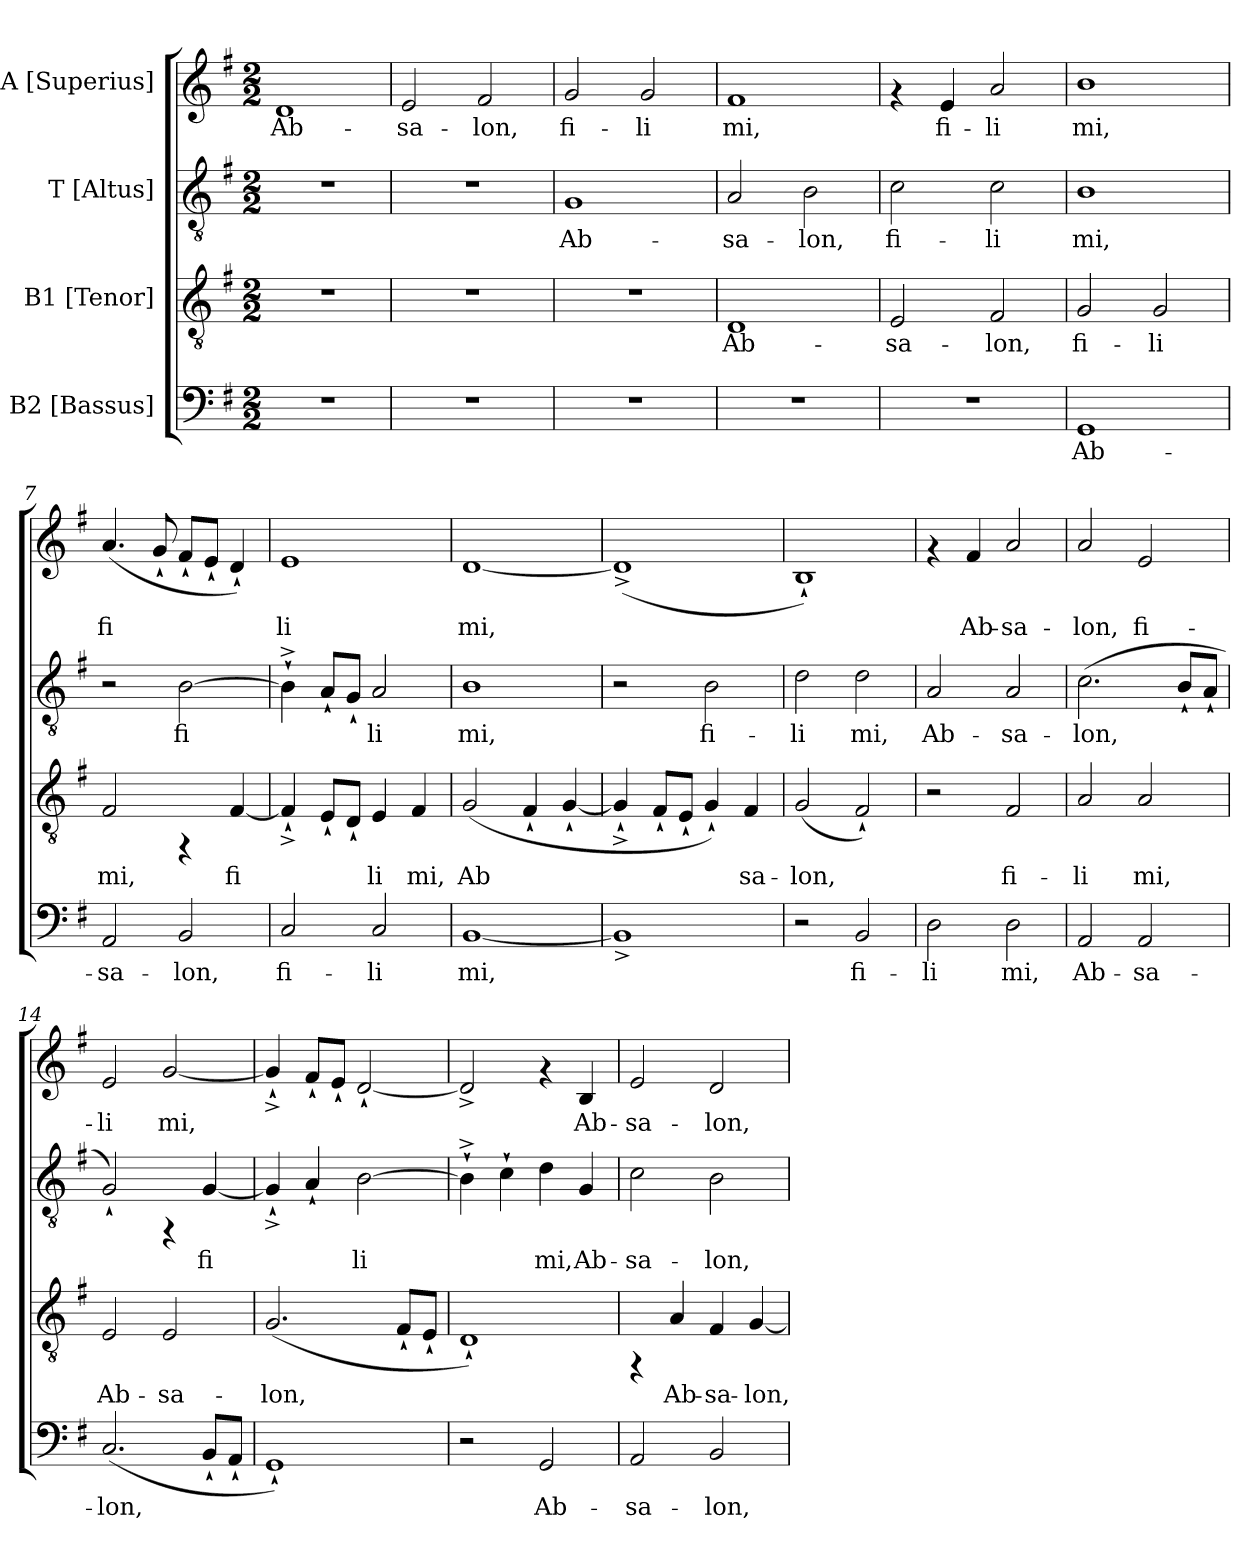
**kern	**text	**kern	**text	**kern	**text	**kern	**text
*part4	*part4	*part3	*part3	*part2	*part2	*part1	*part1
*staff4	*staff4	*staff3	*staff3	*staff2	*staff2	*staff1	*staff1
*I"B2 [Bassus]	*	*I"B1 [Tenor]	*	*I"T [Altus]	*	*I"A [Superius]	*
!!LO:PB:g=z
*stria5	*	*stria5	*	*stria5	*	*stria5	*
*clefF4	*	*clefGv2	*	*clefGv2	*	*clefG2	*
*k[f#]	*	*k[f#]	*	*k[f#]	*	*k[f#]	*
*G:	*	*G:	*	*G:	*	*G:	*
*M2/2	*	*M2/2	*	*M2/2	*	*M2/2	*
=1	=1	=1	=1	=1	=1	=1	=1
!	!	!	!	!	!	!	!LO:LY:b
1r	.	1r	.	1r	.	1d	Ab-
=2	=2	=2	=2	=2	=2	=2	=2
!	!	!	!	!	!	!	!LO:LY:b
1r	.	1r	.	1r	.	2e/	-sa-
!	!	!	!	!	!	!	!LO:LY:b
.	.	.	.	.	.	2f#/	-lon,
=3	=3	=3	=3	=3	=3	=3	=3
!	!	!	!	!	!LO:LY:b	!	!LO:LY:b
1r	.	1r	.	1G	Ab-	2g/	fi-
!	!	!	!	!	!	!	!LO:LY:b
.	.	.	.	.	.	2g/	-li
=4	=4	=4	=4	=4	=4	=4	=4
!	!	!	!LO:LY:b	!	!LO:LY:b	!	!LO:LY:b
1r	.	1D	Ab-	2A/	-sa-	1f#	mi,
!	!	!	!	!	!LO:LY:b	!	!
.	.	.	.	2B\	-lon,	.	.
=5	=5	=5	=5	=5	=5	=5	=5
!	!	!	!LO:LY:b	!	!LO:LY:b	!	!
1r	.	2E/	-sa-	2c\	fi-	4rf	.
!	!	!	!	!	!	!	!LO:LY:b
.	.	.	.	.	.	4e/	fi-
!	!	!	!LO:LY:b	!	!LO:LY:b	!	!LO:LY:b
.	.	2F#/	-lon,	2c\	-li	2a/	-li
=6	=6	=6	=6	=6	=6	=6	=6
!	!LO:LY:b	!	!LO:LY:b	!	!LO:LY:b	!	!LO:LY:b
1GG	Ab-	2G/	fi-	1B	mi,	1b	mi,
!	!	!	!LO:LY:b	!	!	!	!
.	.	2G/	-li	.	.	.	.
=7	=7	=7	=7	=7	=7	=7	=7
!	!LO:LY:b	!	!LO:LY:b	!	!	!	!LO:LY:b
2AA/	-sa-	2F#/	mi,	2r	.	(>4.a/	fi-
!	!	!	!	!	!	!	!LO:LY:b
.	.	.	.	.	.	8g`</	--
!	!LO:LY:b	!	!	!	!LO:LY:b	!	!LO:LY:b
2BB/	-lon,	4rFF	.	[>2B\	fi-	8f#`</L	--
!	!	!	!	!	!	!	!LO:LY:b
.	.	.	.	.	.	8e`</J	--
!	!	!	!LO:LY:b	!	!	!	!LO:LY:b
.	.	[<4F#/	fi-	.	.	4d`</)	--
!!LO:LB:g=z
=8	=8	=8	=8	=8	=8	=8	=8
!	!LO:LY:b	!	!LO:LY:b	!	!LO:LY:b	!	!LO:LY:b
2C/	fi-	4F#^>`</]	-	4B^>`>\]	-	1e	-li
!	!	!	!LO:LY:b	!	!LO:LY:b	!	!
.	.	8E`</L	.	8A`</L	.	.	.
!	!	!	!LO:LY:b	!	!LO:LY:b	!	!
.	.	8D`</J	.	8G`</J	.	.	.
!	!LO:LY:b	!	!LO:LY:b	!	!LO:LY:b	!	!
2C/	-li	4E/	li	2A/	li	.	.
!	!	!	!LO:LY:b	!	!	!	!
.	.	4F#/	mi,	.	.	.	.
=9	=9	=9	=9	=9	=9	=9	=9
!	!LO:LY:b	!	!LO:LY:b	!	!LO:LY:b	!	!LO:LY:b
[<1BB	mi,	(>2G/	Ab-	1B	mi,	[<1d	mi,
!	!	!	!LO:LY:b	!	!	!	!
.	.	4F#`</	--	.	.	.	.
!	!	!	!LO:LY:b	!	!	!	!
.	.	[<4G`</	--	.	.	.	.
=10	=10	=10	=10	=10	=10	=10	=10
!	!	!	!LO:LY:b	!	!	!	!
1BB^<]	.	4G^>`</]	-	2r	.	(>1d^<]	.
!	!	!	!LO:LY:b	!	!	!	!
.	.	8F#`</L	.	.	.	.	.
!	!	!	!LO:LY:b	!	!	!	!
.	.	8E`</J	.	.	.	.	.
!	!	!	!LO:LY:b	!	!LO:LY:b	!	!
.	.	4G`</)	.	2B\	fi-	.	.
!	!	!	!LO:LY:b	!	!	!	!
.	.	4F#/	sa-	.	.	.	.
=11	=11	=11	=11	=11	=11	=11	=11
!	!	!	!LO:LY:b	!	!LO:LY:b	!	!
2r	.	(>2G/	-lon,	2d\	-li	1B`<)	.
!	!LO:LY:b	!	!LO:LY:b	!	!LO:LY:b	!	!
2BB/	fi-	2F#`</)	.	2d\	mi,	.	.
=12	=12	=12	=12	=12	=12	=12	=12
!	!LO:LY:b	!	!	!	!LO:LY:b	!	!
2D\	-li	2r	.	2A/	Ab-	4rf	.
!	!	!	!	!	!	!	!LO:LY:b
.	.	.	.	.	.	4f#/	Ab-
!	!LO:LY:b	!	!LO:LY:b	!	!LO:LY:b	!	!LO:LY:b
2D\	mi,	2F#/	fi-	2A/	-sa-	2a/	-sa-
=13	=13	=13	=13	=13	=13	=13	=13
!	!LO:LY:b	!	!LO:LY:b	!	!LO:LY:b	!	!LO:LY:b
2AA/	Ab-	2A/	-li	(>2.c\	-lon,	2a/	-lon,
!	!LO:LY:b	!	!LO:LY:b	!	!	!	!LO:LY:b
2AA/	-sa-	2A/	mi,	.	.	2e/	fi-
!	!	!	!	!	!LO:LY:b	!	!
.	.	.	.	8B`</L	.	.	.
!	!	!	!	!	!LO:LY:b	!	!
.	.	.	.	8A`</J	.	.	.
!!LO:LB:g=z
=14	=14	=14	=14	=14	=14	=14	=14
!	!LO:LY:b	!	!LO:LY:b	!	!LO:LY:b	!	!LO:LY:b
(>2.C/	-lon,	2E/	Ab-	2G`</)	.	2e/	-li
!	!	!	!LO:LY:b	!	!	!	!LO:LY:b
.	.	2E/	-sa-	4rFF	.	[<2g/	mi,
!	!LO:LY:b	!	!	!	!LO:LY:b	!	!
8BB`</L	.	.	.	[<4G/	fi-	.	.
!	!LO:LY:b	!	!	!	!	!	!
8AA`</J	.	.	.	.	.	.	.
=15	=15	=15	=15	=15	=15	=15	=15
!	!	!	!LO:LY:b	!	!LO:LY:b	!	!
1GG`<)	.	(>2.G/	-lon,	4G^>`</]	-	4g^>`</]	.
!	!	!	!	!	!LO:LY:b	!	!
.	.	.	.	4A`</	.	8f#`</L	.
.	.	.	.	.	.	8e`</J	.
!	!	!	!	!	!LO:LY:b	!	!
.	.	.	.	[>2B\	li	[<2d`</	.
!	!	!	!LO:LY:b	!	!	!	!
.	.	8F#`</L	.	.	.	.	.
!	!	!	!LO:LY:b	!	!	!	!
.	.	8E`</J	.	.	.	.	.
=16	=16	=16	=16	=16	=16	=16	=16
!	!	!	!	!	!LO:LY:b	!	!LO:LY:b
2r	.	1D`<)	.	4B^>`>\]	.	2d^</]	.
!	!	!	!	!	!LO:LY:b	!	!
.	.	.	.	4c`>\	.	.	.
!	!LO:LY:b	!	!	!	!LO:LY:b	!	!
2GG/	Ab-	.	.	4d\	mi,	4rf	.
!	!	!	!	!	!LO:LY:b	!	!LO:LY:b
.	.	.	.	4G/	Ab-	4B/	Ab-
=17	=17	=17	=17	=17	=17	=17	=17
!	!LO:LY:b	!	!	!	!LO:LY:b	!	!LO:LY:b
2AA/	-sa-	4rFF	.	2c\	-sa-	2e/	-sa-
!	!	!	!LO:LY:b	!	!	!	!
.	.	4A/	Ab-	.	.	.	.
!	!LO:LY:b	!	!LO:LY:b	!	!LO:LY:b	!	!LO:LY:b
2BB/	-lon,	4F#/	-sa-	2B\	-lon,	2d/	-lon,
!	!	!	!LO:LY:b	!	!	!	!
.	.	[<4G/	-lon,	.	.	.	.
=	=	=	=	=	=	=	=
*-	*-	*-	*-	*-	*-	*-	*-
